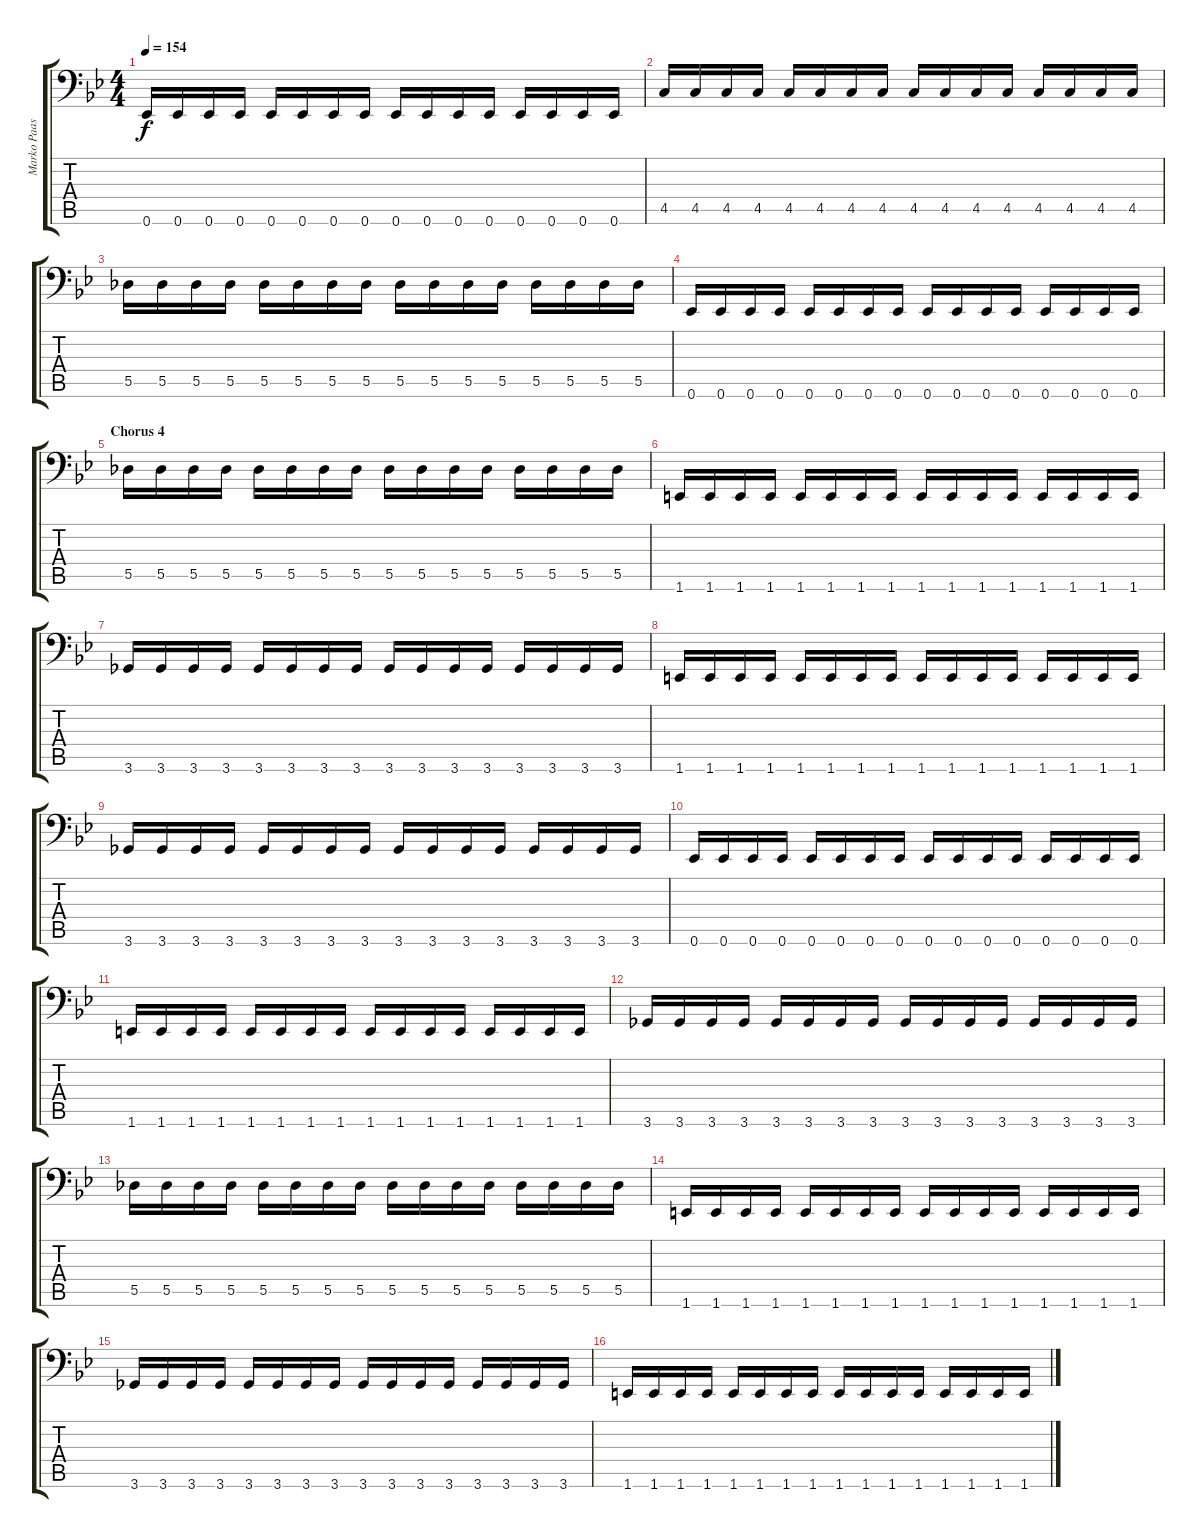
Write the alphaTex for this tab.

\track ("Marko Paasikoski" "Marko Paas") {instrument electricbasspick}
\staff {score tabs}
\tuning (Eb3 Bb2 Gb2 Db2 Ab1 Eb1) {hide}
\ts (4 4)
\tempo 154
\clef f4
\ks gminor
0.6.16{dy f} 0.6.16 0.6.16 0.6.16 0.6.16 0.6.16 0.6.16 0.6.16 0.6.16 0.6.16 0.6.16 0.6.16 0.6.16 0.6.16 0.6.16 0.6.16 |
4.5.16 4.5.16 4.5.16 4.5.16 4.5.16 4.5.16 4.5.16 4.5.16 4.5.16 4.5.16 4.5.16 4.5.16 4.5.16 4.5.16 4.5.16 4.5.16 |
5.5.16 5.5.16 5.5.16 5.5.16 5.5.16 5.5.16 5.5.16 5.5.16 5.5.16 5.5.16 5.5.16 5.5.16 5.5.16 5.5.16 5.5.16 5.5.16 |
0.6.16 0.6.16 0.6.16 0.6.16 0.6.16 0.6.16 0.6.16 0.6.16 0.6.16 0.6.16 0.6.16 0.6.16 0.6.16 0.6.16 0.6.16 0.6.16 |
\section ("" "Chorus 4")
5.5.16 5.5.16 5.5.16 5.5.16 5.5.16 5.5.16 5.5.16 5.5.16 5.5.16 5.5.16 5.5.16 5.5.16 5.5.16 5.5.16 5.5.16 5.5.16 |
1.6.16 1.6.16 1.6.16 1.6.16 1.6.16 1.6.16 1.6.16 1.6.16 1.6.16 1.6.16 1.6.16 1.6.16 1.6.16 1.6.16 1.6.16 1.6.16 |
3.6.16 3.6.16 3.6.16 3.6.16 3.6.16 3.6.16 3.6.16 3.6.16 3.6.16 3.6.16 3.6.16 3.6.16 3.6.16 3.6.16 3.6.16 3.6.16 |
1.6.16 1.6.16 1.6.16 1.6.16 1.6.16 1.6.16 1.6.16 1.6.16 1.6.16 1.6.16 1.6.16 1.6.16 1.6.16 1.6.16 1.6.16 1.6.16 |
3.6.16 3.6.16 3.6.16 3.6.16 3.6.16 3.6.16 3.6.16 3.6.16 3.6.16 3.6.16 3.6.16 3.6.16 3.6.16 3.6.16 3.6.16 3.6.16 |
0.6.16 0.6.16 0.6.16 0.6.16 0.6.16 0.6.16 0.6.16 0.6.16 0.6.16 0.6.16 0.6.16 0.6.16 0.6.16 0.6.16 0.6.16 0.6.16 |
1.6.16 1.6.16 1.6.16 1.6.16 1.6.16 1.6.16 1.6.16 1.6.16 1.6.16 1.6.16 1.6.16 1.6.16 1.6.16 1.6.16 1.6.16 1.6.16 |
3.6.16 3.6.16 3.6.16 3.6.16 3.6.16 3.6.16 3.6.16 3.6.16 3.6.16 3.6.16 3.6.16 3.6.16 3.6.16 3.6.16 3.6.16 3.6.16 |
5.5.16 5.5.16 5.5.16 5.5.16 5.5.16 5.5.16 5.5.16 5.5.16 5.5.16 5.5.16 5.5.16 5.5.16 5.5.16 5.5.16 5.5.16 5.5.16 |
1.6.16 1.6.16 1.6.16 1.6.16 1.6.16 1.6.16 1.6.16 1.6.16 1.6.16 1.6.16 1.6.16 1.6.16 1.6.16 1.6.16 1.6.16 1.6.16 |
3.6.16 3.6.16 3.6.16 3.6.16 3.6.16 3.6.16 3.6.16 3.6.16 3.6.16 3.6.16 3.6.16 3.6.16 3.6.16 3.6.16 3.6.16 3.6.16 |
1.6.16 1.6.16 1.6.16 1.6.16 1.6.16 1.6.16 1.6.16 1.6.16 1.6.16 1.6.16 1.6.16 1.6.16 1.6.16 1.6.16 1.6.16 1.6.16
